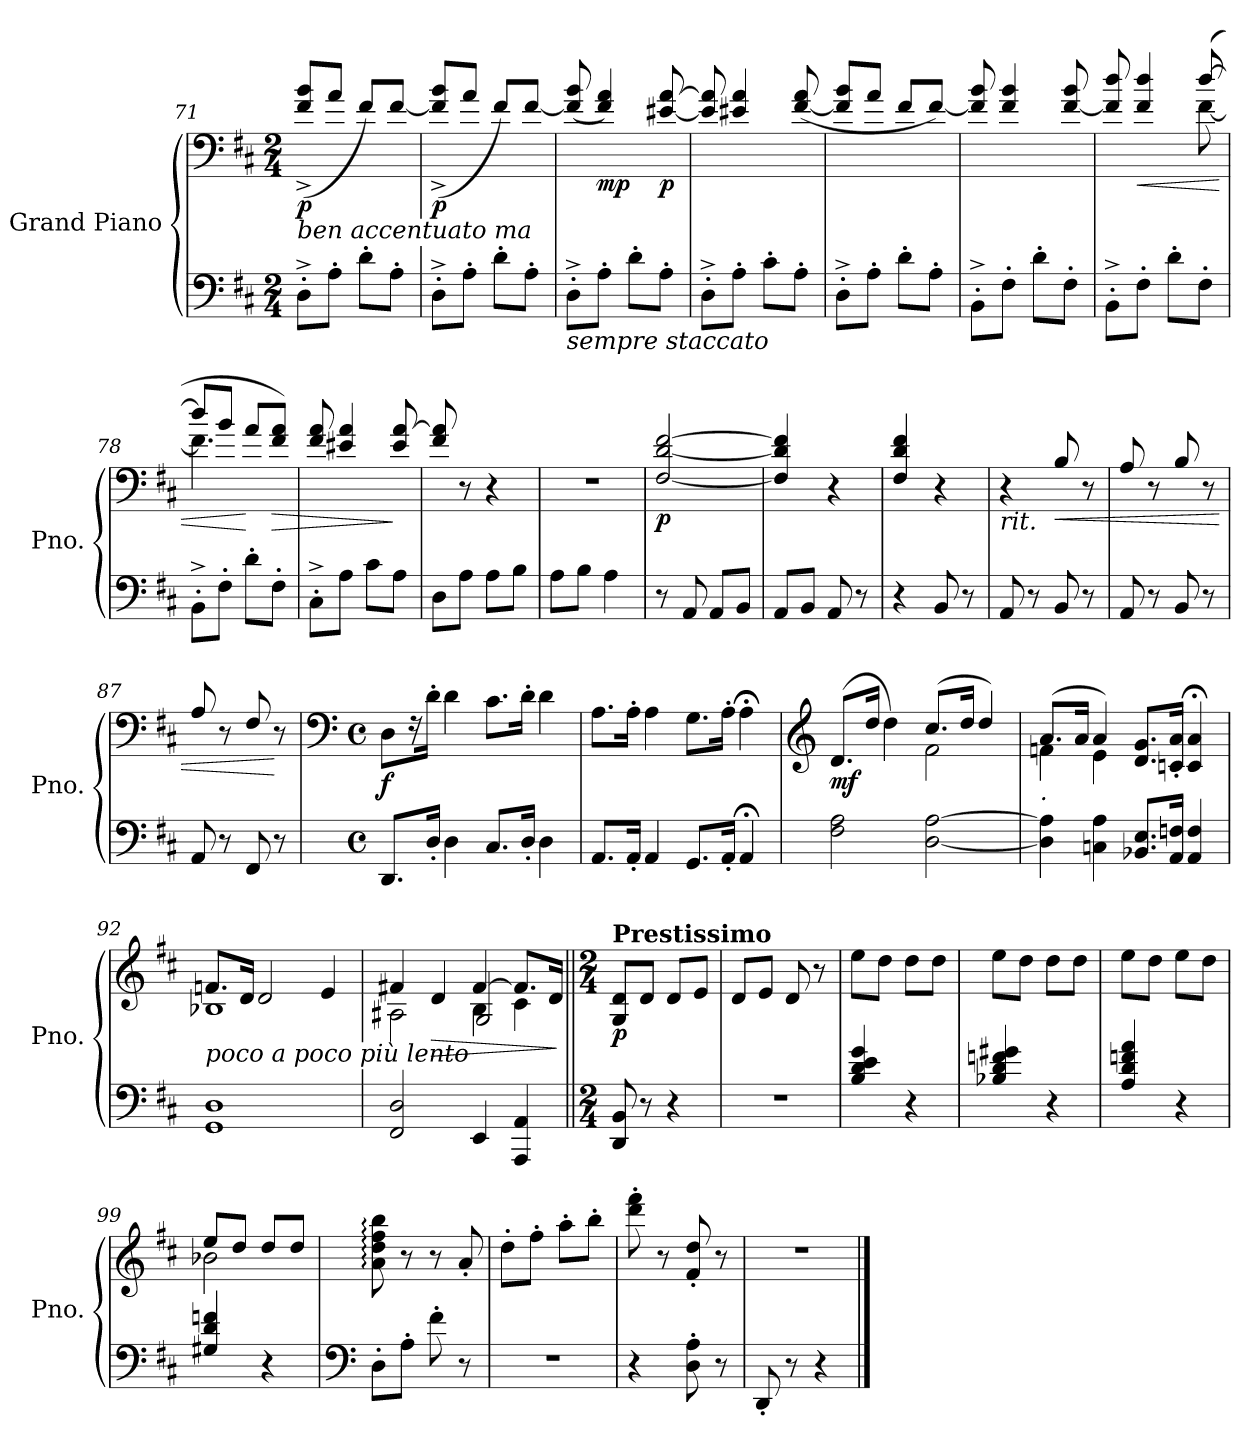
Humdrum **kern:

**kern	**kern	**dynam
*part1	*part1	*part1
*staff2	*staff1	*staff1/2
*I"Grand Piano	*	*
*I'Pno.	*	*
*clefF4	*clefF4	*
*k[f#c#]	*k[f#c#]	*
*M2/4	*M2/4	*
=71	=71	=71
!	!LO:TX:b:i:t=ben accentuato ma	!
!	!	!LO:DY:b
8D'^\L	(<8f#/^ 8b/^L	p
8A'\J	8a/J	.
8d'\L	8f#/L)	.
8A'\J	[8f#/J	.
=72	=72	=72
!	!	!LO:DY:b
8D'^\L	(<8f#/]^ 8b/^L	p
8A'\J	8a/J	.
8d'\L	8f#/L)	.
8A'\J	[8f#/J	.
=73	=73	=73
!LO:TX:b:i:t=sempre staccato	!	!
8D'^\L	(<8f#/] 8b/	.
!	!	!LO:DY:b
8A'\J	4f#/ 4a/)	mp
8d'\L	.	.
!	!	!LO:DY:b
8A'\J	[8e#X/ [8a/	p
=74	=74	=74
8D'^\L	8e#/] 8a/]	.
8A'\J	4e#X/ 4a/	.
8c#'\L	.	.
8A'\J	(<[8f#/ 8a/	.
!!LO:LB:g=z
=75	=75	=75
8D'^\L	8f#/] 8b/L	.
8A'\J	8a/J	.
8d'\L	8f#/L	.
8A'\J	[8f#/J)	.
=76	=76	=76
8BB'^\L	8f#/] 8b/	.
8F#'\J	4f#/ 4b/	.
8d'\L	.	.
8F#'\J	[8f#/ 8b/	.
=77	=77	=77
*	*^	*
8BB'^\L	8f#/] 8dd/	4.ryy	.
!	!	!	!LO:HP:b
8F#'\J	4f#/ 4dd/	.	<
8d'\L	.	.	.
8F#'\J	(>[8dd/	[8f#\	.
=78	=78	=78	=78
8BB'^\L	8dd/L]	4.f#\]	.
8F#'\J	8b/J	.	.
8d'\L	8a/L	.	[
!	!	!	!LO:HP:b
8F#'\J	8f#/ 8a/J)	8ryy	>
*	*v	*v	*
=79	=79	=79
8C#'^\L	8f#/ 8a/	.
8A\J	4e#X/ 4a/	.
8c#\L	.	.
8A\J	8e#/ [8a/	]
!!LO:PB:g=z
=80	=80	=80
8D\L	8f#/ 8a/]	.
8A\J	8r	.
8A\L	4r	.
8B\J	.	.
=81	=81	=81
8A\L	2r	.
8B\J	.	.
4A\	.	.
=82	=82	=82
!	!	!LO:DY:b
8r	[2F#/ [2d/ [2f#/	p
8AA/	.	.
8AA/L	.	.
8BB/J	.	.
=83	=83	=83
8AA/L	4F#/] 4d/] 4f#/]	.
8BB/J	.	.
8AA/	4r	.
8r	.	.
=84	=84	=84
*	*MM200	*
4r	4F#/ 4d/ 4f#/	.
8BB/	4r	.
8r	.	.
=85	=85	=85
!	!LO:TX:b:i:t=rit.	!
8AA/	4r	.
8r	.	.
*	*MM170	*
!	!	!LO:HP:b
8BB/	8B/	<
8r	8r	.
!!LO:LB:g=z
=86	=86	=86
8AA/	8A/	.
8r	8r	.
*	*MM140	*
8BB/	8B/	.
8r	8r	.
=87	=87	=87
8AA/	8A/	.
*	*MM130	*
8r	8r	.
8FF#/	8F#/	.
8r	8r	[
=88	=88	=88
*	*clefF4	*
*M4/4	*M4/4	*
*met(c)	*met(c)	*
*	*MM80	*
!	!	!LO:DY:b
8.DD/L	8D\L	f
.	16r	.
16D'/Jk	16d'\Jk	.
4D\	4d\	.
8.C#/L	8.c#\L	.
16D'/Jk	16d'\Jk	.
4D\	4d\	.
=89	=89	=89
8.AA/L	8.A\L	.
16AA'/Jk	16A'\Jk	.
4AA/	4A\	.
8.GG/L	8.G\L	.
16AA'/Jk	16A'\Jk	.
4AA;</	4A;<\	.
!!LO:LB:g=z
=90	=90	=90
*	*clefG2	*
*	*^	*
!	!	!	!LO:DY:b
2F#\ 2A\	(>8.d/L	2ryy	mf
.	16dd/Jk	.	.
.	4dd\)	.	.
[2D\ [2A\	(>8.cc#/L	2f#\	.
.	16dd/Jk	.	.
.	4dd/)	.	.
=91	=91	=91	=91
!	!LO:TX:b:i:t=.	!	!
4D\] 4A\]	(>8.a/L	4fn\	.
.	16a/Jk	.	.
4Cn\ 4A\	4a/)	4e\	.
8.BB-X/ 8.E/L	8.d/ 8.g/L	2ryy	.
16AA/ 16Fn/Jk	16cn/' 16a/'Jk	.	.
4AA/ 4F/	4c/;< 4a/;<	.	.
=92	=92	=92	=92
!	!LO:TX:b:i:t=poco a poco più lento	!	!
1GG 1D	8.fn/L	1B-X	.
.	16d/Jk	.	.
.	2d/	.	.
.	4e/	.	.
!!LO:LB:g=z
=93	=93	=93	=93
*	*	*^	*
2FF#/ 2D/	4f#X/	2A#X\	2ryy	.
!	!	!	!	!LO:HP:b
.	4d/	.	.	>
4EE/	[4f#/	4B\	2G/	.
4AAA/ 4AA/	8.f#/L]	4c#\	.	.
.	16d/Jk	.	.	.
*	*v	*v	*v	*
.	.	]
=94||	=94||	=94||
*M2/4	*M2/4	*
*	*MM260	*
!	!LO:TX:a:B:t=Prestissimo	!
!	!	!LO:DY:b
8DD/ 8BB/	8G/ 8d/L	p
8r	8d/J	.
4r	8d/L	.
.	8e/J	.
=95	=95	=95
2r	8d/L	.
.	8e/J	.
.	8d/	.
.	8r	.
=96	=96	=96
4B/ 4d/ 4e/ 4g/	8ee\L	.
.	8dd\J	.
4r	8dd\L	.
.	8dd\J	.
=97	=97	=97
4B-X/ 4d/ 4fn/ 4g#X/	8ee\L	.
.	8dd\J	.
4r	8dd\L	.
.	8dd\J	.
!!LO:LB:g=z
=98	=98	=98
4A/ 4d/ 4fn/ 4a/	8ee\L	.
.	8dd\J	.
4r	8ee\L	.
.	8dd\J	.
=99	=99	=99
*	*^	*
4G#X/ 4d/ 4fn/	8ee/L	2b-X\	.
.	8dd/J	.	.
4r	8dd/L	.	.
.	8dd/J	.	.
*	*v	*v	*
=100	=100	=100
*clefF4	*	*
8D'\L	8a\: 8dd\: 8ff#\: 8bb\:	.
8A'\J	8r	.
8f#'\	8r	.
8r	8a'/	.
=101	=101	=101
2r	8dd'\L	.
.	8ff#'\J	.
.	8aa'\L	.
.	8bb'\J	.
=102	=102	=102
*	*MM170	*
4r	8ddd\' 8fff#\'	.
.	8r	.
8D\' 8A\'	8f#/' 8dd/'	.
8r	8r	.
=103	=103	=103
8DD'/	2r	.
8r	.	.
4r	.	.
==	==	==
*-	*-	*-
